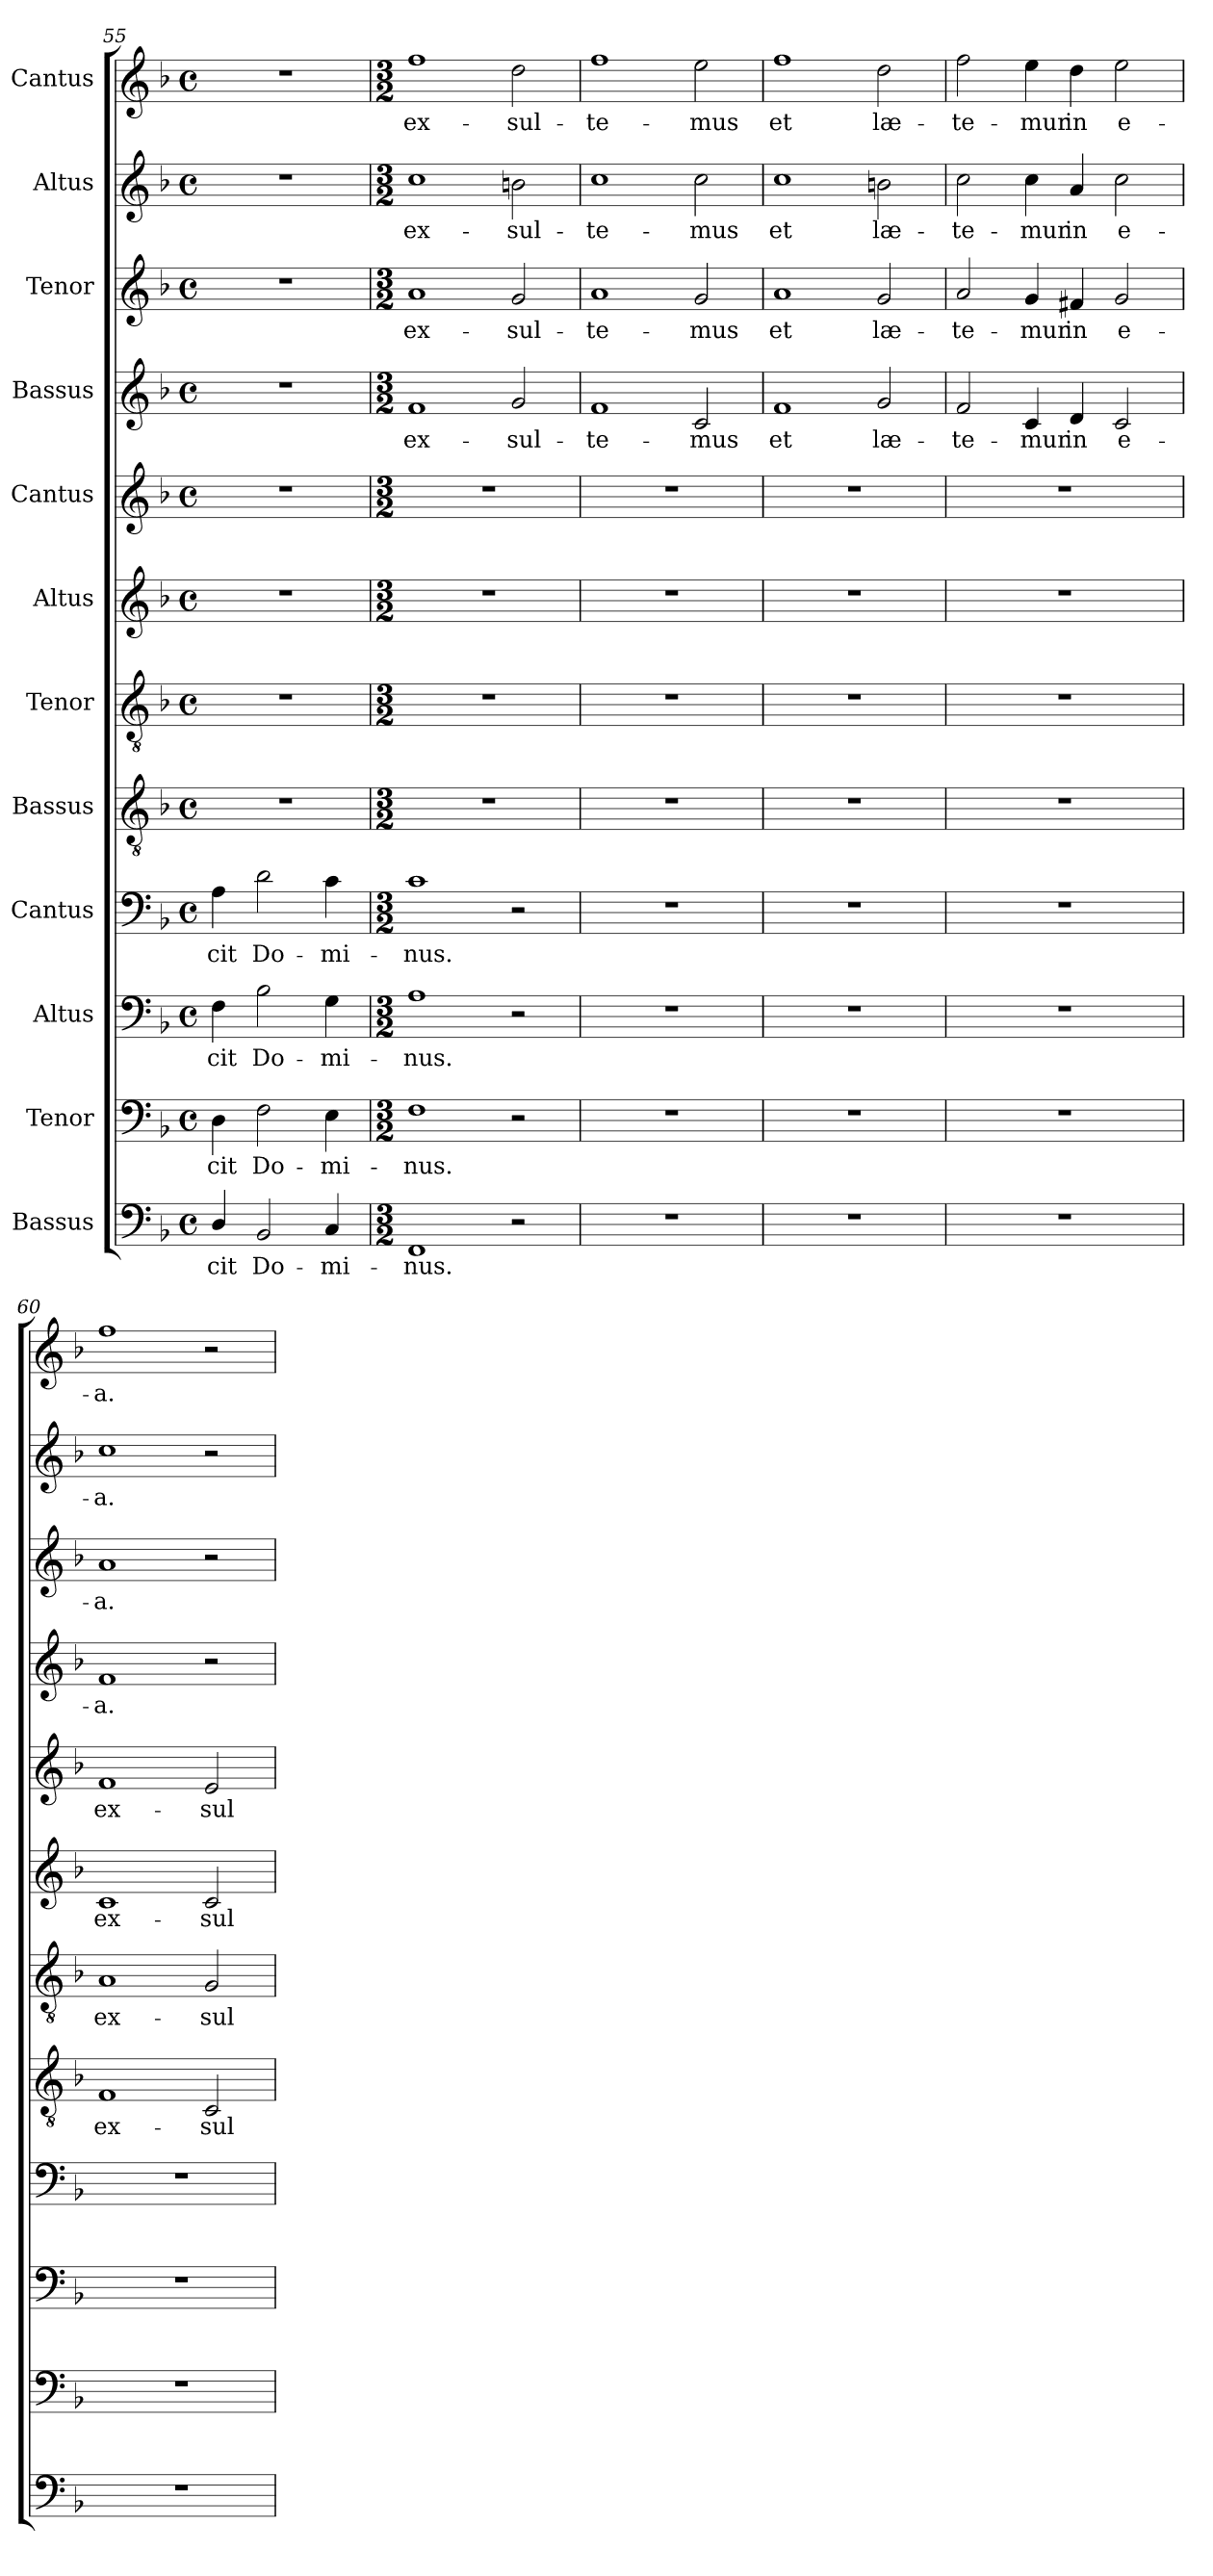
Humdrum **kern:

**kern	**text	**kern	**text	**kern	**text	**kern	**text	**kern	**text	**kern	**text	**kern	**text	**kern	**text	**kern	**text	**kern	**text	**kern	**text	**kern	**text
*part12	*part12	*part11	*part11	*part10	*part10	*part9	*part9	*part8	*part8	*part7	*part7	*part6	*part6	*part5	*part5	*part4	*part4	*part3	*part3	*part2	*part2	*part1	*part1
*staff12	*staff12	*staff11	*staff11	*staff10	*staff10	*staff9	*staff9	*staff8	*staff8	*staff7	*staff7	*staff6	*staff6	*staff5	*staff5	*staff4	*staff4	*staff3	*staff3	*staff2	*staff2	*staff1	*staff1
*I"Bassus	*	*I"Tenor	*	*I"Altus	*	*I"Cantus	*	*I"Bassus	*	*I"Tenor	*	*I"Altus	*	*I"Cantus	*	*I"Bassus	*	*I"Tenor	*	*I"Altus	*	*I"Cantus	*
*clefF4	*	*clefF4	*	*clefF4	*	*clefF4	*	*clefGv2	*	*clefGv2	*	*clefG2	*	*clefG2	*	*clefG2	*	*clefG2	*	*clefG2	*	*clefG2	*
*k[b-]	*	*k[b-]	*	*k[b-]	*	*k[b-]	*	*k[b-]	*	*k[b-]	*	*k[b-]	*	*k[b-]	*	*k[b-]	*	*k[b-]	*	*k[b-]	*	*k[b-]	*
*F:	*	*F:	*	*F:	*	*F:	*	*F:	*	*F:	*	*F:	*	*F:	*	*F:	*	*F:	*	*F:	*	*F:	*
*M4/4	*	*M4/4	*	*M4/4	*	*M4/4	*	*M4/4	*	*M4/4	*	*M4/4	*	*M4/4	*	*M4/4	*	*M4/4	*	*M4/4	*	*M4/4	*
*met(c)	*	*met(c)	*	*met(c)	*	*met(c)	*	*met(c)	*	*met(c)	*	*met(c)	*	*met(c)	*	*met(c)	*	*met(c)	*	*met(c)	*	*met(c)	*
=55	=55	=55	=55	=55	=55	=55	=55	=55	=55	=55	=55	=55	=55	=55	=55	=55	=55	=55	=55	=55	=55	=55	=55
!	!LO:LY:b:cj	!	!LO:LY:b:cj	!	!LO:LY:b:cj	!	!LO:LY:b:cj	!	!	!	!	!	!	!	!	!	!	!	!	!	!	!	!
4D/	-cit	4D\	-cit	4F\	-cit	4A\	-cit	1r	.	1r	.	1r	.	1r	.	1r	.	1r	.	1r	.	1r	.
!	!LO:LY:b:cj	!	!LO:LY:b:cj	!	!LO:LY:b:cj	!	!LO:LY:b:cj	!	!	!	!	!	!	!	!	!	!	!	!	!	!	!	!
2BB-/	Do-	2F\	Do-	2B-\	Do-	2d\	Do-	.	.	.	.	.	.	.	.	.	.	.	.	.	.	.	.
!	!LO:LY:b:cj	!	!LO:LY:b:cj	!	!LO:LY:b:cj	!	!LO:LY:b:cj	!	!	!	!	!	!	!	!	!	!	!	!	!	!	!	!
4C/	-mi-	4E\	-mi-	4G\	-mi-	4c\	-mi-	.	.	.	.	.	.	.	.	.	.	.	.	.	.	.	.
=56	=56	=56	=56	=56	=56	=56	=56	=56	=56	=56	=56	=56	=56	=56	=56	=56	=56	=56	=56	=56	=56	=56	=56
*M3/2	*	*M3/2	*	*M3/2	*	*M3/2	*	*M3/2	*	*M3/2	*	*M3/2	*	*M3/2	*	*M3/2	*	*M3/2	*	*M3/2	*	*M3/2	*
!	!LO:LY:b:cj	!	!LO:LY:b:cj	!	!LO:LY:b:cj	!	!LO:LY:b:cj	!LO:N:vis=1	!	!LO:N:vis=1	!	!LO:N:vis=1	!	!LO:N:vis=1	!	!	!LO:LY:b:cj	!	!LO:LY:b:cj	!	!LO:LY:b:cj	!	!LO:LY:b:cj
1FF	-nus.	1F	-nus.	1A	-nus.	1c	-nus.	1.r	.	1.r	.	1.r	.	1.r	.	1f	ex-	1a	ex-	1cc	ex-	1ff	ex-
!	!	!	!	!	!	!	!	!	!	!	!	!	!	!	!	!	!LO:LY:b:cj	!	!LO:LY:b:cj	!	!LO:LY:b:cj	!	!LO:LY:b:cj
2r	.	2r	.	2r	.	2r	.	.	.	.	.	.	.	.	.	2g/	-sul-	2g/	-sul-	2bn\	-sul-	2dd\	-sul-
!!LO:PB:g=z
=57	=57	=57	=57	=57	=57	=57	=57	=57	=57	=57	=57	=57	=57	=57	=57	=57	=57	=57	=57	=57	=57	=57	=57
!LO:N:vis=1	!	!LO:N:vis=1	!	!LO:N:vis=1	!	!LO:N:vis=1	!	!LO:N:vis=1	!	!LO:N:vis=1	!	!LO:N:vis=1	!	!LO:N:vis=1	!	!	!LO:LY:b:cj	!	!LO:LY:b:cj	!	!LO:LY:b:cj	!	!LO:LY:b:cj
1.r	.	1.r	.	1.r	.	1.r	.	1.r	.	1.r	.	1.r	.	1.r	.	1f	-te-	1a	-te-	1cc	-te-	1ff	-te-
!	!	!	!	!	!	!	!	!	!	!	!	!	!	!	!	!	!LO:LY:b:cj	!	!LO:LY:b:cj	!	!LO:LY:b:cj	!	!LO:LY:b:cj
.	.	.	.	.	.	.	.	.	.	.	.	.	.	.	.	2c/	-mus	2g/	-mus	2cc\	-mus	2ee\	-mus
=58	=58	=58	=58	=58	=58	=58	=58	=58	=58	=58	=58	=58	=58	=58	=58	=58	=58	=58	=58	=58	=58	=58	=58
!LO:N:vis=1	!	!LO:N:vis=1	!	!LO:N:vis=1	!	!LO:N:vis=1	!	!LO:N:vis=1	!	!LO:N:vis=1	!	!LO:N:vis=1	!	!LO:N:vis=1	!	!	!LO:LY:b:cj	!	!LO:LY:b:cj	!	!LO:LY:b:cj	!	!LO:LY:b:cj
1.r	.	1.r	.	1.r	.	1.r	.	1.r	.	1.r	.	1.r	.	1.r	.	1f	et	1a	et	1cc	et	1ff	et
!	!	!	!	!	!	!	!	!	!	!	!	!	!	!	!	!	!LO:LY:b:cj	!	!LO:LY:b:cj	!	!LO:LY:b:cj	!	!LO:LY:b:cj
.	.	.	.	.	.	.	.	.	.	.	.	.	.	.	.	2g/	læ-	2g/	læ-	2bn\	læ-	2dd\	læ-
=59	=59	=59	=59	=59	=59	=59	=59	=59	=59	=59	=59	=59	=59	=59	=59	=59	=59	=59	=59	=59	=59	=59	=59
!LO:N:vis=1	!	!LO:N:vis=1	!	!LO:N:vis=1	!	!LO:N:vis=1	!	!LO:N:vis=1	!	!LO:N:vis=1	!	!LO:N:vis=1	!	!LO:N:vis=1	!	!	!LO:LY:b:cj	!	!LO:LY:b:cj	!	!LO:LY:b:cj	!	!LO:LY:b:cj
1.r	.	1.r	.	1.r	.	1.r	.	1.r	.	1.r	.	1.r	.	1.r	.	2f/	-te-	2a/	-te-	2cc\	-te-	2ff\	-te-
!	!	!	!	!	!	!	!	!	!	!	!	!	!	!	!	!	!LO:LY:b:cj	!	!LO:LY:b:cj	!	!LO:LY:b:cj	!	!LO:LY:b:cj
.	.	.	.	.	.	.	.	.	.	.	.	.	.	.	.	4c/	-mur	4g/	-mur	4cc\	-mur	4ee\	-mur
!	!	!	!	!	!	!	!	!	!	!	!	!	!	!	!	!	!LO:LY:b:cj	!	!LO:LY:b:cj	!	!LO:LY:b:cj	!	!LO:LY:b:cj
.	.	.	.	.	.	.	.	.	.	.	.	.	.	.	.	4d/	in	4f#X/	in	4a/	in	4dd\	in
!	!	!	!	!	!	!	!	!	!	!	!	!	!	!	!	!	!LO:LY:b:cj	!	!LO:LY:b:cj	!	!LO:LY:b:cj	!	!LO:LY:b:cj
.	.	.	.	.	.	.	.	.	.	.	.	.	.	.	.	2c/	e-	2g/	e-	2cc\	e-	2ee\	e-
=60	=60	=60	=60	=60	=60	=60	=60	=60	=60	=60	=60	=60	=60	=60	=60	=60	=60	=60	=60	=60	=60	=60	=60
!LO:N:vis=1	!	!LO:N:vis=1	!	!LO:N:vis=1	!	!LO:N:vis=1	!	!	!LO:LY:b:cj	!	!LO:LY:b:cj	!	!LO:LY:b:cj	!	!LO:LY:b:cj	!	!LO:LY:b:cj	!	!LO:LY:b:cj	!	!LO:LY:b:cj	!	!LO:LY:b:cj
1.r	.	1.r	.	1.r	.	1.r	.	1F	ex-	1A	ex-	1c	ex-	1f	ex-	1f	-a.	1a	-a.	1cc	-a.	1ff	-a.
!	!	!	!	!	!	!	!	!	!LO:LY:b:cj	!	!LO:LY:b:cj	!	!LO:LY:b:cj	!	!LO:LY:b:cj	!	!	!	!	!	!	!	!
.	.	.	.	.	.	.	.	2C/	-sul-	2G/	-sul-	2c/	-sul-	2e/	-sul-	2r	.	2r	.	2r	.	2r	.
=	=	=	=	=	=	=	=	=	=	=	=	=	=	=	=	=	=	=	=	=	=	=	=
*-	*-	*-	*-	*-	*-	*-	*-	*-	*-	*-	*-	*-	*-	*-	*-	*-	*-	*-	*-	*-	*-	*-	*-
